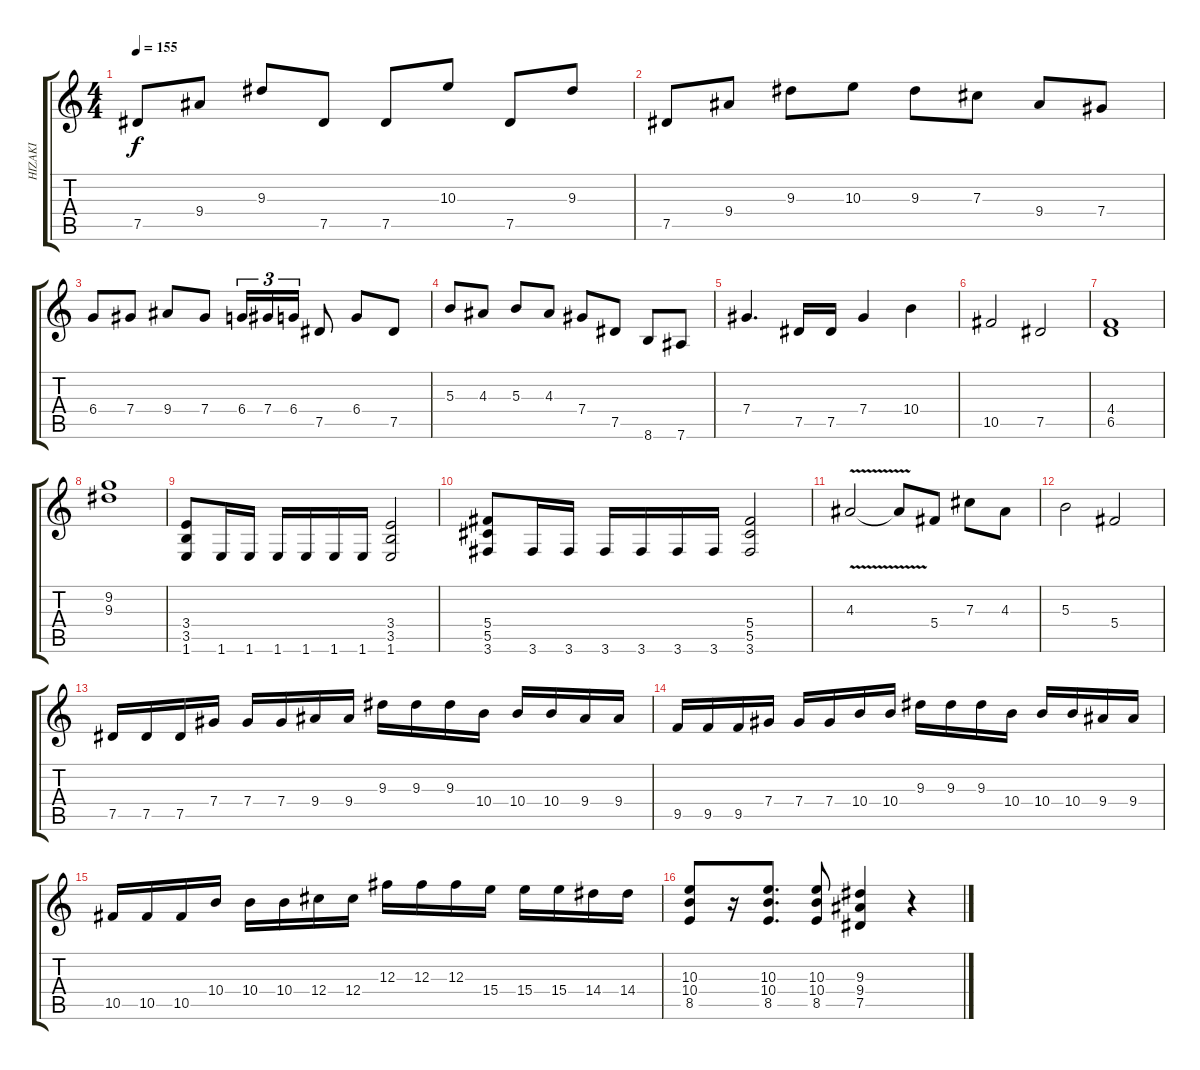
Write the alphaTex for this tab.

\track ("HIZAKI" "HIZAKI") {instrument distortionguitar}
\staff {score tabs}
\tuning (Eb4 Bb3 Gb3 Db3 Ab2 Eb2) {hide}
\ts (4 4)
\tempo 155
\clef g2
\ks c
7.5.8{dy f} 9.4.8 9.3.8 7.5.8 7.5.8 10.3.8 7.5.8 9.3.8 |
7.5.8 9.4.8 9.3.8 10.3.8 9.3.8 7.3.8 9.4.8 7.4.8 |
6.4.8 7.4.8 9.4.8 7.4.8 6.4.16{tu (3 2)} 7.4.16{tu (3 2)} 6.4.16{tu (3 2)} 7.5.8 6.4.8 7.5.8 |
5.3.8 4.3.8 5.3.8 4.3.8 7.4.8 7.5.8 8.6.8 7.6.8 |
7.4.4{d} 7.5.16 7.5.16 7.4.4 10.4.4 |
10.5.2 7.5.2 |
(4.4 6.5).1 |
(9.2 9.3).1 |
(3.4 3.5 1.6).8 1.6.16 1.6.16 1.6.16 1.6.16 1.6.16 1.6.16 (3.4 3.5 1.6).2 |
(5.4 5.5 3.6).8 3.6.16 3.6.16 3.6.16 3.6.16 3.6.16 3.6.16 (5.4 5.5 3.6).2 |
4.3{v}.2 4.3{t}.8 5.4.8 7.3.8 4.3.8 |
5.3.2 5.4.2 |
7.5.16 7.5.16 7.5.16 7.4.16 7.4.16 7.4.16 9.4.16 9.4.16 9.3.16 9.3.16 9.3.16 10.4.16 10.4.16 10.4.16 9.4.16 9.4.16 |
9.5.16 9.5.16 9.5.16 7.4.16 7.4.16 7.4.16 10.4.16 10.4.16 9.3.16 9.3.16 9.3.16 10.4.16 10.4.16 10.4.16 9.4.16 9.4.16 |
10.5.16 10.5.16 10.5.16 10.4.16 10.4.16 10.4.16 12.4.16 12.4.16 12.3.16 12.3.16 12.3.16 15.4.16 15.4.16 15.4.16 14.4.16 14.4.16 |
(10.3 10.4 8.5).8 r.16 (10.3 10.4 8.5).8{d} (10.3 10.4 8.5).8 (9.3 9.4 7.5).4 r.4
